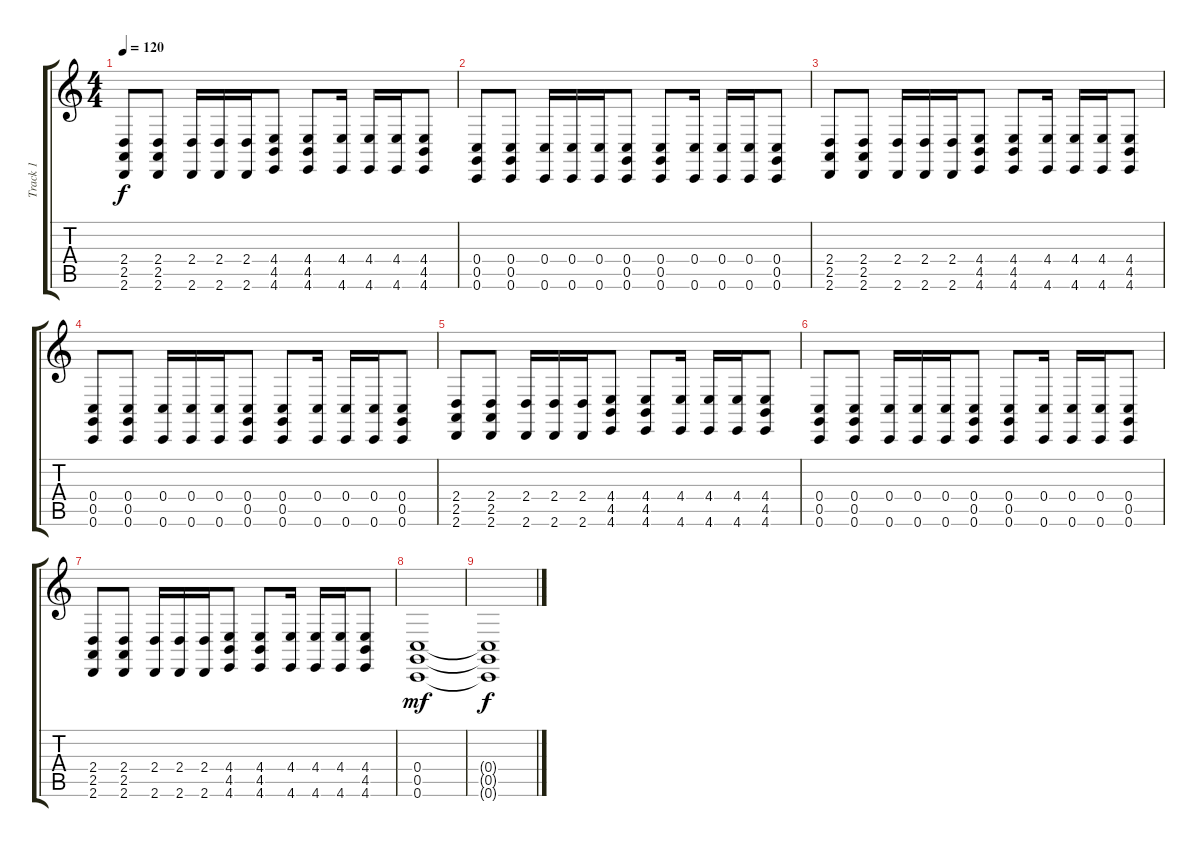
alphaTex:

\track ("Track 1" "Track 1") {instrument lead1square}
\staff {score tabs}
\tuning (D4 A3 F3 C3 G2 C2) {hide}
\ts (4 4)
\tempo 120
\clef g2
\ks c
(2.4 2.5 2.6).8{dy f} (2.4 2.5 2.6).8 (2.4 2.6).16 (2.4 2.6).16 (2.4 2.6).16 (4.4 4.5 4.6).8 (4.4 4.5 4.6).8 (4.4 4.6).16 (4.4 4.6).16 (4.4 4.6).16 (4.4 4.5 4.6).8 |
(0.4 0.5 0.6).8 (0.4 0.5 0.6).8 (0.4 0.6).16 (0.4 0.6).16 (0.4 0.6).16 (0.4 0.5 0.6).8 (0.4 0.5 0.6).8 (0.4 0.6).16 (0.4 0.6).16 (0.4 0.6).16 (0.4 0.5 0.6).8 |
(2.4 2.5 2.6).8 (2.4 2.5 2.6).8 (2.4 2.6).16 (2.4 2.6).16 (2.4 2.6).16 (4.4 4.5 4.6).8 (4.4 4.5 4.6).8 (4.4 4.6).16 (4.4 4.6).16 (4.4 4.6).16 (4.4 4.5 4.6).8 |
(0.4 0.5 0.6).8 (0.4 0.5 0.6).8 (0.4 0.6).16 (0.4 0.6).16 (0.4 0.6).16 (0.4 0.5 0.6).8 (0.4 0.5 0.6).8 (0.4 0.6).16 (0.4 0.6).16 (0.4 0.6).16 (0.4 0.5 0.6).8 |
(2.4 2.5 2.6).8 (2.4 2.5 2.6).8 (2.4 2.6).16 (2.4 2.6).16 (2.4 2.6).16 (4.4 4.5 4.6).8 (4.4 4.5 4.6).8 (4.4 4.6).16 (4.4 4.6).16 (4.4 4.6).16 (4.4 4.5 4.6).8 |
(0.4 0.5 0.6).8 (0.4 0.5 0.6).8 (0.4 0.6).16 (0.4 0.6).16 (0.4 0.6).16 (0.4 0.5 0.6).8 (0.4 0.5 0.6).8 (0.4 0.6).16 (0.4 0.6).16 (0.4 0.6).16 (0.4 0.5 0.6).8 |
(2.4 2.5 2.6).8 (2.4 2.5 2.6).8 (2.4 2.6).16 (2.4 2.6).16 (2.4 2.6).16 (4.4 4.5 4.6).8 (4.4 4.5 4.6).8 (4.4 4.6).16 (4.4 4.6).16 (4.4 4.6).16 (4.4 4.5 4.6).8 |
(0.4 0.5 0.6).1{dy mf} |
(0.4{t} 0.5{t} 0.6{t}).1{dy f}
